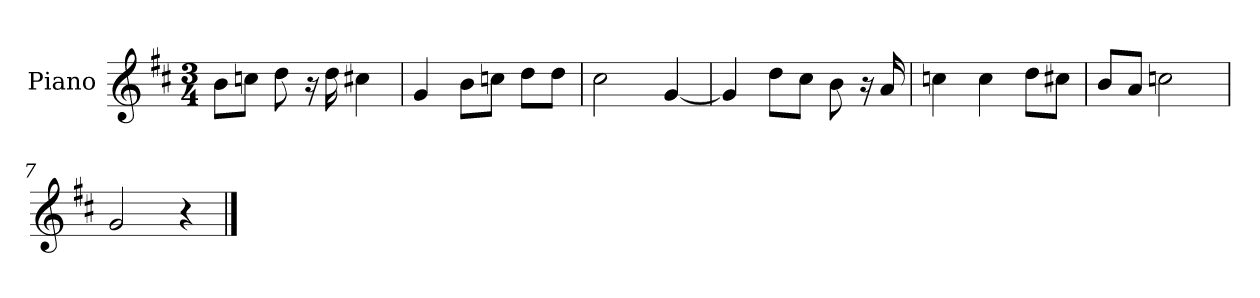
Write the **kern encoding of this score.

**kern
*part1
*staff1
*I"Piano
*I'P-no
*clefG2
*k[f#c#]
*M3/4
*MM91
=1
8b\L
8ccn\J
8dd\
16r
16dd\
4cc#X\
=2
4g/
8b\L
8ccn\J
8dd\L
8dd\J
=3
2cc#\
[4g/
=4
4g/]
8dd\L
8cc#\J
8b\
16r
16a/
=5
4ccn\
4cc\
8dd\L
8cc#X\J
=6
8b/L
8a/J
2ccn\
=7
2g/
4r
==
*-
